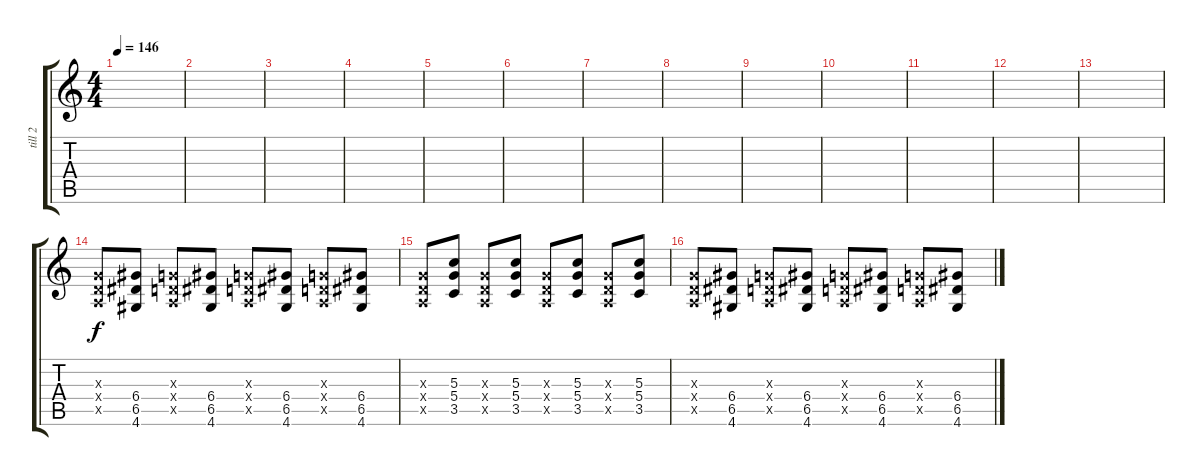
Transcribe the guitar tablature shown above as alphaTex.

\track ("till 2" "till 2") {instrument overdrivenguitar}
\staff {score tabs}
\tuning (E4 B3 G3 D3 A2 E2) {hide}
\ts (4 4)
\tempo 146
\clef g2
\ks c
|
|
|
|
|
|
|
|
|
|
|
|
|
(0.3{x} 0.4{x} 0.5{x}).8{volume 11} (6.4 6.5 4.6).8 (0.3{x} 0.4{x} 0.5{x}).8 (6.4 6.5 4.6).8 (0.3{x} 0.4{x} 0.5{x}).8 (6.4 6.5 4.6).8 (0.3{x} 0.4{x} 0.5{x}).8 (6.4 6.5 4.6).8 |
(0.3{x} 0.4{x} 0.5{x}).8 (5.3 5.4 3.5).8 (0.3{x} 0.4{x} 0.5{x}).8 (5.3 5.4 3.5).8 (0.3{x} 0.4{x} 0.5{x}).8 (5.3 5.4 3.5).8 (0.3{x} 0.4{x} 0.5{x}).8 (5.3 5.4 3.5).8 |
(0.3{x} 0.4{x} 0.5{x}).8 (6.4 6.5 4.6).8 (0.3{x} 0.4{x} 0.5{x}).8 (6.4 6.5 4.6).8 (0.3{x} 0.4{x} 0.5{x}).8 (6.4 6.5 4.6).8 (0.3{x} 0.4{x} 0.5{x}).8 (6.4 6.5 4.6).8
